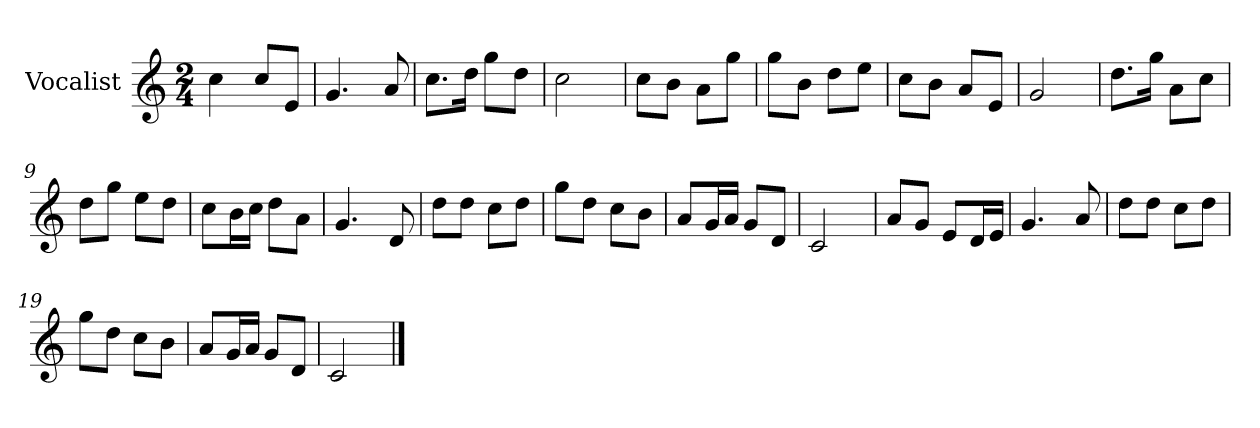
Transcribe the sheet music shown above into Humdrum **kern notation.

**kern
*part1
*staff1
*I"Vocalist
*k[]
*C:
*M2/4
=
4cc
8ccL
8eJ
=1
4.g
8a
=2
8.ccL
16ddJk
8ggL
8ddJ
=3
2cc
=4
8ccL
8bJ
8aL
8ggJ
=5
8ggL
8bJ
8ddL
8eeJ
=6
8ccL
8bJ
8aL
8eJ
=7
2g
=8
8.ddL
16ggJk
8aL
8ccJ
=9
8ddL
8ggJ
8eeL
8ddJ
=10
8ccL
16bL
16ccJJ
8ddL
8aJ
=11
4.g
8d
=12
8ddL
8ddJ
8ccL
8ddJ
=13
8ggL
8ddJ
8ccL
8bJ
=14
8aL
16gL
16aJJ
8gL
8dJ
=15
2c
=16
8aL
8gJ
8eL
16dL
16eJJ
=17
4.g
8a
=18
8ddL
8ddJ
8ccL
8ddJ
=19
8ggL
8ddJ
8ccL
8bJ
=20
8aL
16gL
16aJJ
8gL
8dJ
=21
2c
==
*-
